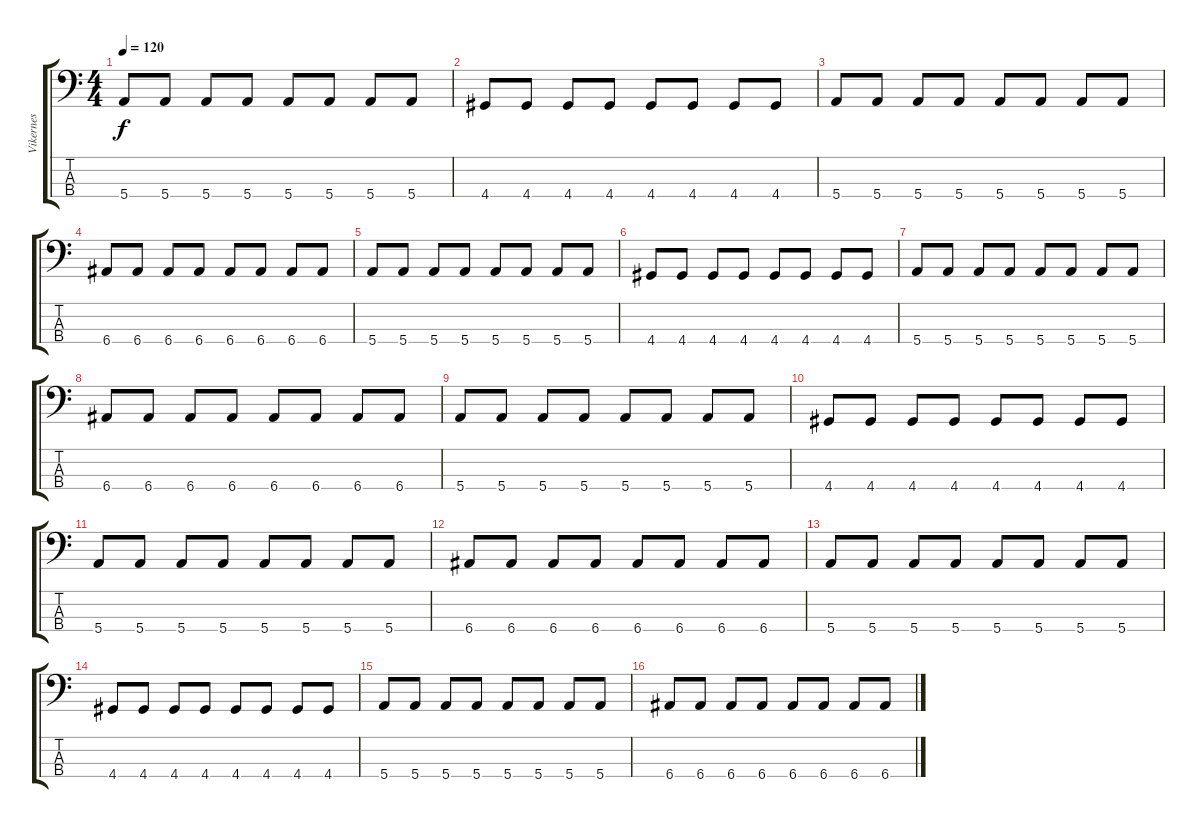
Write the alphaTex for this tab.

\track ("Vikernes" "Vikernes") {instrument fretlessbass}
\staff {score tabs}
\tuning (G2 D2 A1 E1) {hide}
\ts (4 4)
\tempo 120
\tempo 170
\tempo 120
\clef f4
\ks c
5.4.8{dy f instrument fretlessbass} 5.4.8 5.4.8 5.4.8 5.4.8 5.4.8 5.4.8 5.4.8 |
4.4.8 4.4.8 4.4.8 4.4.8 4.4.8 4.4.8 4.4.8 4.4.8 |
5.4.8 5.4.8 5.4.8 5.4.8 5.4.8 5.4.8 5.4.8 5.4.8 |
6.4.8 6.4.8 6.4.8 6.4.8 6.4.8 6.4.8 6.4.8 6.4.8 |
5.4.8 5.4.8 5.4.8 5.4.8 5.4.8 5.4.8 5.4.8 5.4.8 |
4.4.8 4.4.8 4.4.8 4.4.8 4.4.8 4.4.8 4.4.8 4.4.8 |
5.4.8 5.4.8 5.4.8 5.4.8 5.4.8 5.4.8 5.4.8 5.4.8 |
6.4.8 6.4.8 6.4.8 6.4.8 6.4.8 6.4.8 6.4.8 6.4.8 |
5.4.8 5.4.8 5.4.8 5.4.8 5.4.8 5.4.8 5.4.8 5.4.8 |
4.4.8 4.4.8 4.4.8 4.4.8 4.4.8 4.4.8 4.4.8 4.4.8 |
5.4.8 5.4.8 5.4.8 5.4.8 5.4.8 5.4.8 5.4.8 5.4.8 |
6.4.8 6.4.8 6.4.8 6.4.8 6.4.8 6.4.8 6.4.8 6.4.8 |
5.4.8 5.4.8 5.4.8 5.4.8 5.4.8 5.4.8 5.4.8 5.4.8 |
4.4.8 4.4.8 4.4.8 4.4.8 4.4.8 4.4.8 4.4.8 4.4.8 |
5.4.8 5.4.8 5.4.8 5.4.8 5.4.8 5.4.8 5.4.8 5.4.8 |
6.4.8 6.4.8 6.4.8 6.4.8 6.4.8 6.4.8 6.4.8 6.4.8
